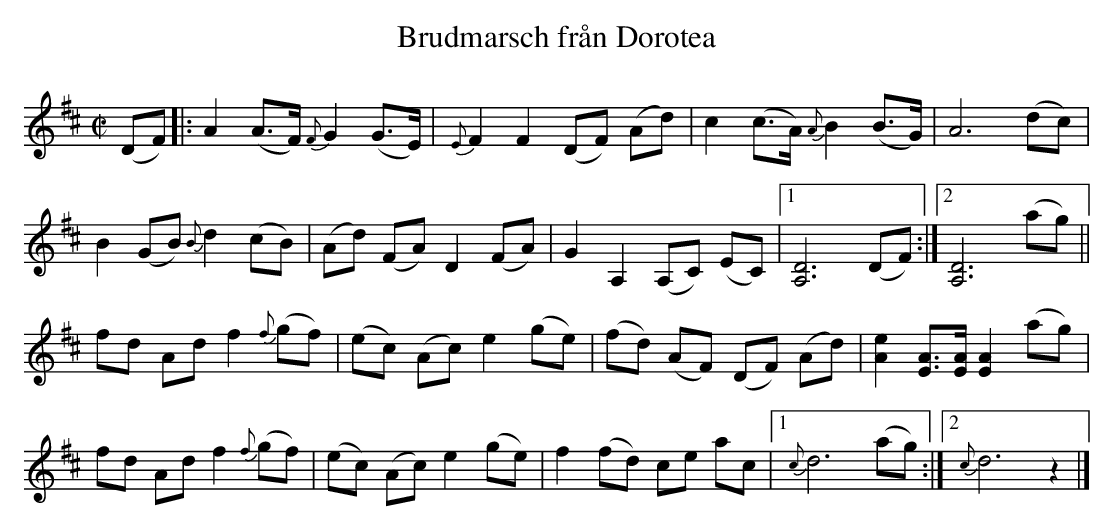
X:1
T: Brudmarsch från Dorotea
M: C|
L: 1/8
K: D
(DF) |: A2(A>F) {F}G2(G>E) | {E}F2F2 (DF) (Ad) | c2(c>A) {A}B2(B>G) | A6 (dc) |
B2(GB) {B}d2(cB) | (Ad) (FA) D2(FA) | G2A,2 (A,C) (EC) |1 [A,D]6(DF) :|2 [A,D]6(ag) ||
fd Ad f2 {f}(gf) | (ec) (Ac) e2(ge) | (fd) (AF) (DF) (Ad) | [Ae]2[EA]>[EA] [EA]2(ag) |
fd Ad f2 {f}(gf) | (ec) (Ac) e2(ge) | f2(fd) ce ac |1 {c}d6(ag) :|2 {c}d6z2 |]
